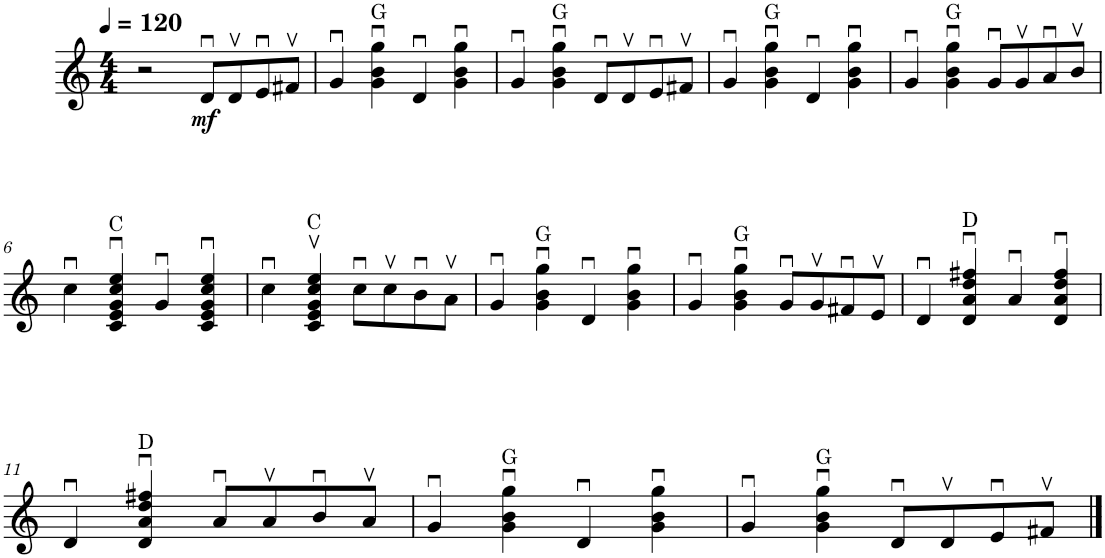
**kern	**dynam	**harte
*part1	*part1	*part1
*staff1	*staff1	*
*I"Steel Guitar	*	*
*I's.guit.	*	*
*clefG2	*	*
*Trd7c12	*	*
*k[]	*	*
*M4/4	*	*
*MM120	*	*
=1	=1	=1
2r	.	.
!	!LO:DY:b	!
8du/L	mf	.
8dv/	.	.
8eu/	.	.
8f#Xv/J	.	.
=2	=2	=2
4gu/	.	.
4g\u 4b\u 4gg\u	.	G:maj
4du/	.	.
4g\u 4b\u 4gg\u	.	.
=3	=3	=3
4gu/	.	.
4g\u 4b\u 4gg\u	.	G:maj
8du/L	.	.
8dv/	.	.
8eu/	.	.
8f#Xv/J	.	.
=4	=4	=4
4gu/	.	.
4g\u 4b\u 4gg\u	.	G:maj
4du/	.	.
4g\u 4b\u 4gg\u	.	.
=5	=5	=5
4gu/	.	.
4g\u 4b\u 4gg\u	.	G:maj
8gu/L	.	.
8gv/	.	.
8au/	.	.
8bv/J	.	.
!!LO:LB:g=z
=6	=6	=6
4ccu\	.	.
4c/u 4e/u 4g/u 4cc/u 4ee/u	.	C:maj
4gu/	.	.
4c/u 4e/u 4g/u 4cc/u 4ee/u	.	.
=7	=7	=7
4ccu\	.	.
4c/v 4e/v 4g/v 4cc/v 4ee/v	.	C:maj
8ccu\L	.	.
8ccv\	.	.
8bu\	.	.
8av\J	.	.
=8	=8	=8
4gu/	.	.
4g\u 4b\u 4gg\u	.	G:maj
4du/	.	.
4g\u 4b\u 4gg\u	.	.
=9	=9	=9
4gu/	.	.
4g\u 4b\u 4gg\u	.	G:maj
8gu/L	.	.
8gv/	.	.
8f#Xu/	.	.
8ev/J	.	.
=10	=10	=10
4du/	.	.
4d/u 4a/u 4dd/u 4ff#X/u	.	D:maj
4au/	.	.
4d/u 4a/u 4dd/u 4ff#/u	.	.
!!LO:LB:g=z
=11	=11	=11
4du/	.	.
4d/u 4a/u 4dd/u 4ff#X/u	.	D:maj
8au/L	.	.
8av/	.	.
8bu/	.	.
8av/J	.	.
=12	=12	=12
4gu/	.	.
4g\u 4b\u 4gg\u	.	G:maj
4du/	.	.
4g\u 4b\u 4gg\u	.	.
=13	=13	=13
4gu/	.	.
4g\u 4b\u 4gg\u	.	G:maj
8du/L	.	.
8dv/	.	.
8eu/	.	.
8f#Xv/J	.	.
==	==	==
*-	*-	*-
